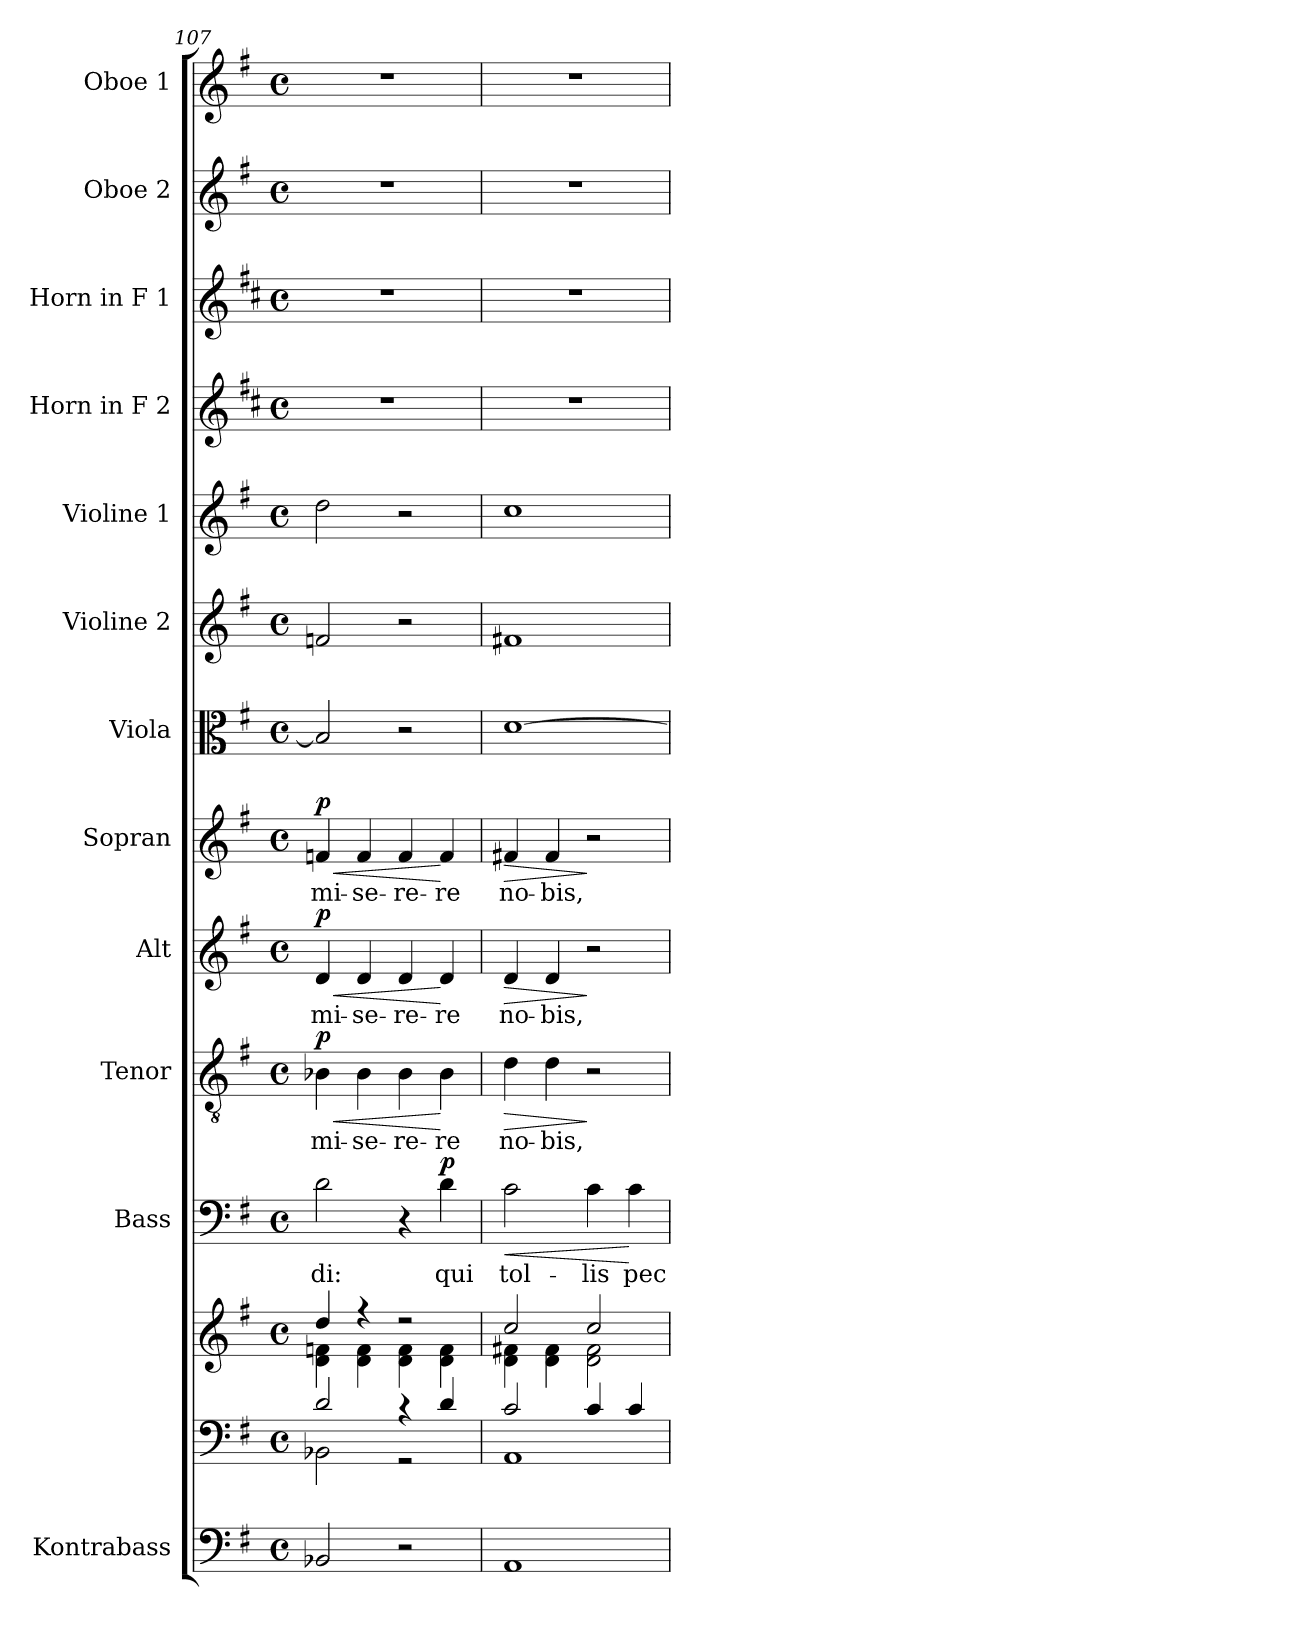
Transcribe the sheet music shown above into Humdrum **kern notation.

**kern	**kern	**kern	**kern	**text	**dynam	**kern	**text	**dynam	**kern	**text	**dynam	**kern	**text	**dynam	**kern	**kern	**kern	**kern	**kern	**kern	**kern
*part13	*part12	*part12	*part11	*part11	*part11	*part10	*part10	*part10	*part9	*part9	*part9	*part8	*part8	*part8	*part7	*part6	*part5	*part4	*part3	*part2	*part1
*staff14	*staff13	*staff12	*staff11	*staff11	*staff11	*staff10	*staff10	*staff10	*staff9	*staff9	*staff9	*staff8	*staff8	*staff8	*staff7	*staff6	*staff5	*staff4	*staff3	*staff2	*staff1
*I"Kontrabass	*	*	*I"Bass	*	*	*I"Tenor	*	*	*I"Alt	*	*	*I"Sopran	*	*	*I"Viola	*I"Violine 2	*I"Violine 1	*I"Horn in F 2	*I"Horn in F 1	*I"Oboe 2	*I"Oboe 1
*I'Kb.	*	*	*I'B.	*	*	*I'T.	*	*	*I'A.	*	*	*I'S.	*	*	*I'Vla.	*I'Vl. 2	*I'Vl. 1	*	*	*I'Ob. 2	*I'Ob. 1
*clefF4	*clefF4	*clefG2	*clefF4	*	*	*clefGv2	*	*	*clefG2	*	*	*clefG2	*	*	*clefC3	*clefG2	*clefG2	*clefG2	*clefG2	*clefG2	*clefG2
*ITrd7c12	*	*	*	*	*	*	*	*	*	*	*	*	*	*	*	*	*	*ITrd4c7	*ITrd4c7	*	*
*k[f#]	*k[f#]	*k[f#]	*k[f#]	*	*	*k[f#]	*	*	*k[f#]	*	*	*k[f#]	*	*	*k[f#]	*k[f#]	*k[f#]	*k[f#]	*k[f#]	*k[f#]	*k[f#]
*G:	*G:	*G:	*G:	*	*	*G:	*	*	*G:	*	*	*G:	*	*	*G:	*G:	*G:	*G:	*G:	*G:	*G:
*M4/4	*M4/4	*M4/4	*M4/4	*	*	*M4/4	*	*	*M4/4	*	*	*M4/4	*	*	*M4/4	*M4/4	*M4/4	*M4/4	*M4/4	*M4/4	*M4/4
*met(c)	*met(c)	*met(c)	*met(c)	*	*	*met(c)	*	*	*met(c)	*	*	*met(c)	*	*	*met(c)	*met(c)	*met(c)	*met(c)	*met(c)	*met(c)	*met(c)
=107	=107	=107	=107	=107	=107	=107	=107	=107	=107	=107	=107	=107	=107	=107	=107	=107	=107	=107	=107	=107	=107
*	*^	*^	*	*	*	*	*	*	*	*	*	*	*	*	*	*	*	*	*	*	*
!	!	!	!	!	!	!LO:LY:b	!	!	!LO:LY:b	!LO:HP:b	!	!LO:LY:b	!LO:HP:b	!	!LO:LY:b	!LO:HP:b	!	!	!	!	!	!	!
!	!	!	!	!	!	!	!	!	!	!LO:DY:n=1:a	!	!	!LO:DY:n=1:a	!	!	!LO:DY:n=1:a	!	!	!	!	!	!	!
2BBB-X/	2d!/	2BB-X\	4dd!/	4d!\ 4fn!\	2d\	-di:	.	4B-X\	mi-	< p	4d/	mi-	< p	4fn/	mi-	< p	2B-/]	2fn/	2dd\	1r	1r	1r	1r
!	!	!	!	!	!	!	!	!	!LO:LY:b	!	!	!LO:LY:b	!	!	!LO:LY:b	!	!	!	!	!	!	!	!
.	.	.	4ree	4d!\ 4f!\	.	.	.	4B-\	-se-	.	4d/	-se-	.	4f/	-se-	.	.	.	.	.	.	.	.
!	!	!	!	!	!	!	!	!	!LO:LY:b	!	!	!LO:LY:b	!	!	!LO:LY:b	!	!	!	!	!	!	!	!
2r	4rc	2r	2rdd	4d!\ 4f!\	4r	.	.	4B-\	-re-	.	4d/	-re-	.	4f/	-re-	.	2r	2r	2r	.	.	.	.
!	!	!	!	!	!	!LO:LY:b	!LO:DY:a	!	!LO:LY:b	!	!	!LO:LY:b	!	!	!LO:LY:b	!	!	!	!	!	!	!	!
.	4d!/	.	.	4d!\ 4f!\	4d\	qui	p	4B-\	-re	[	4d/	-re	[	4f/	-re	[	.	.	.	.	.	.	.
=108	=108	=108	=108	=108	=108	=108	=108	=108	=108	=108	=108	=108	=108	=108	=108	=108	=108	=108	=108	=108	=108	=108	=108
!	!	!	!	!	!	!LO:LY:b	!LO:HP:b	!	!LO:LY:b	!LO:HP:b	!	!LO:LY:b	!LO:HP:b	!	!LO:LY:b	!LO:HP:b	!	!	!	!	!	!	!
1AAA	2c!/	1AA	2cc!/	4d!\ 4f#X!\	2c\	tol-	<	4d\	no-	>	4d/	no-	>	4f#X/	no-	>	[1d	1f#X	1cc	1r	1r	1r	1r
!	!	!	!	!	!	!	!	!	!LO:LY:b	!	!	!LO:LY:b	!	!	!LO:LY:b	!	!	!	!	!	!	!	!
.	.	.	.	4d!\ 4f#!\	.	.	.	4d\	-bis,	.	4d/	-bis,	.	4f#/	-bis,	.	.	.	.	.	.	.	.
!	!	!	!	!	!	!LO:LY:b	!	!	!	!	!	!	!	!	!	!	!	!	!	!	!	!	!
.	4c!/	.	2cc!/	2d!\ 2f#!\	4c\	-lis	.	2r	.	]	2r	.	]	2r	.	]	.	.	.	.	.	.	.
!	!	!	!	!	!	!LO:LY:b	!	!	!	!	!	!	!	!	!	!	!	!	!	!	!	!	!
.	4c!/	.	.	.	4c\	pec-	[	.	.	.	.	.	.	.	.	.	.	.	.	.	.	.	.
*	*v	*v	*	*	*	*	*	*	*	*	*	*	*	*	*	*	*	*	*	*	*	*	*
*	*	*v	*v	*	*	*	*	*	*	*	*	*	*	*	*	*	*	*	*	*	*	*
=	=	=	=	=	=	=	=	=	=	=	=	=	=	=	=	=	=	=	=	=	=
*-	*-	*-	*-	*-	*-	*-	*-	*-	*-	*-	*-	*-	*-	*-	*-	*-	*-	*-	*-	*-	*-
